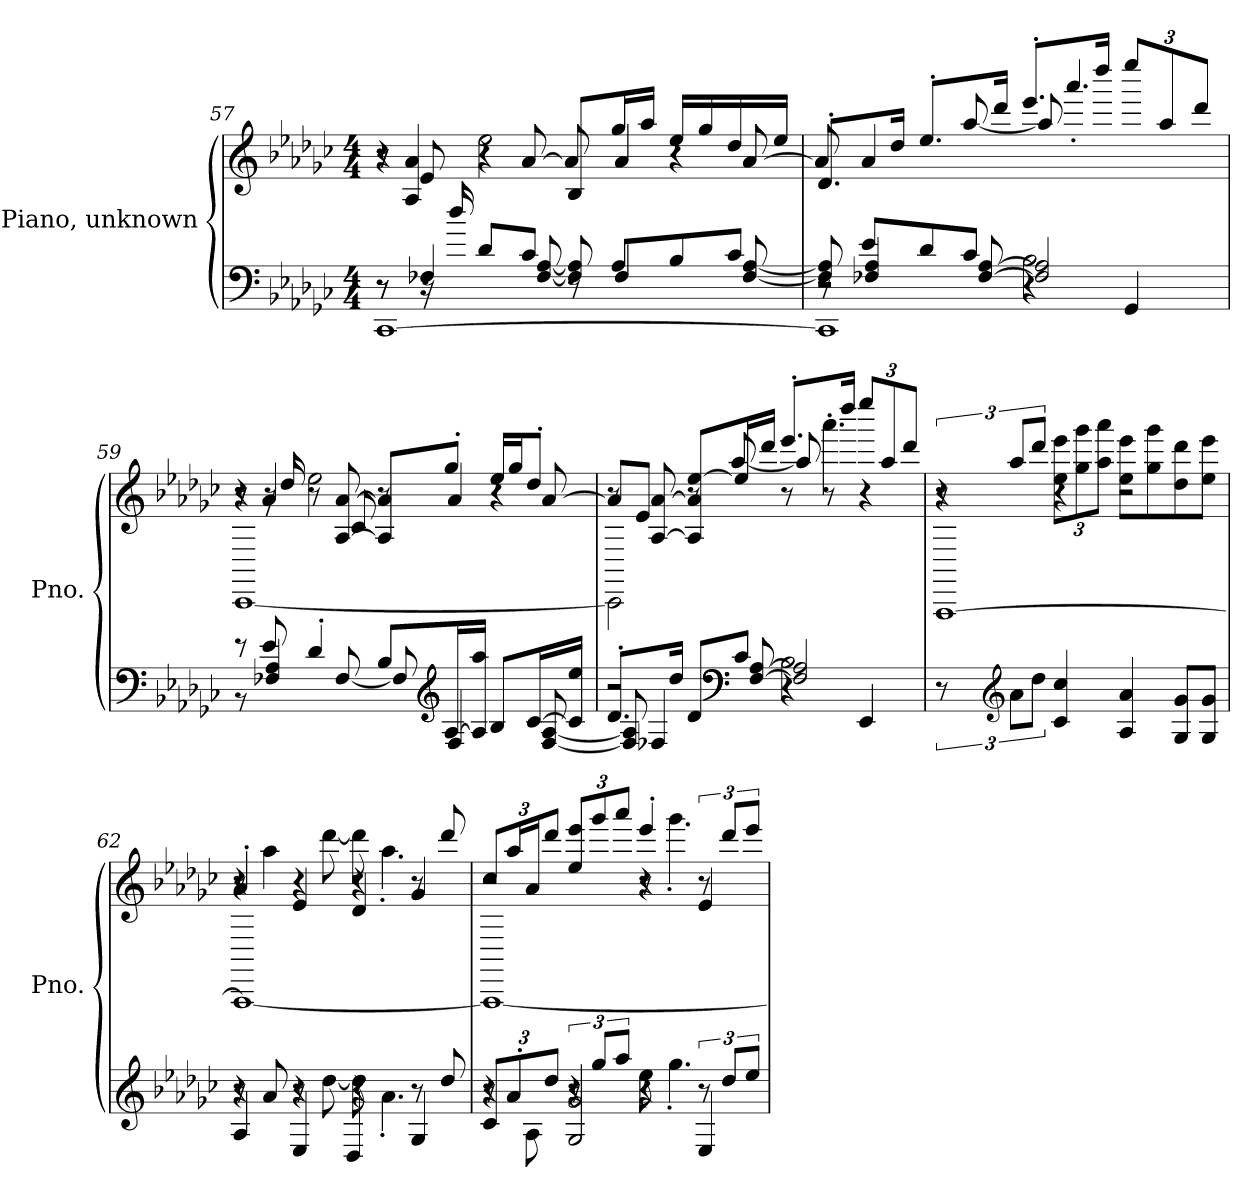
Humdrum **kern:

**kern	**kern
*part1	*part1
*staff2	*staff1
*I"Piano, unknown	*
*I'Pno.	*
*clefF4	*clefG2
*k[b-e-a-d-g-c-]	*k[b-e-a-d-g-c-]
*M4/4	*M4/4
=57	=57
*^	*^
*	*^	*	*^
8r	8r	[1CC-	8r	4r	8r
16r	4F-X/	.	8e-/	.	4A-/ 4a-/
16dd-/	.	.	.	.	.
8d-/L	.	.	4r	2ee-\	.
8c-/J	[8F-/ [8A-/	.	.	.	[8a-/
8r	8F-/] 8A-/]	.	8B-/L	.	8a-/]
8A-/L	4F-/	.	16gg-/L	.	4a-/
.	.	.	16aa-/JJ	.	.
8B-/	.	.	16ee-/LL	4r	.
.	.	.	16gg-/	.	.
8c-/J	[8F-/ [8A-/	.	16dd-/	.	[8a-/
.	.	.	16ee-/JJ	.	.
*	*	*	*	*v	*v
!!LO:LB:g=z
=58	=58	=58	=58	=58
*	*	*^	*	*
8r	2r	8F-/] 8A-/]	1CC-]	8.d-'/L	8a-/]
8e-/L	.	4F-X/ 4A-/	.	.	4a-/
.	.	.	.	16dd-/Jk	.
8d-/	.	.	.	8.ee-'/L	.
8c-/J	.	[8F-/ [8A-/	.	.	[8aa-/
.	.	.	.	16ddd-/Jk	.
4r	2B-\	2F-/] 2A-/]	.	8.eee-'/L	8aa-/]
.	.	.	.	.	4.aaa-'/
.	.	.	.	16dddd-/Jk	.
*	*	*	*	*Xbrackettup	*
4GG-/	.	.	.	12eeee-/L	.
.	.	.	.	12aa-/	.
.	.	.	.	12ddd-/J	.
*	*v	*v	*v	*	*
=59	=59	=59	=59
*	*	*^	*^
8r	8r	8r	4r	8r	[1CC-
8e-/	4F-X/ 4A-/	16r	.	4a-/	.
.	.	16dd-/	.	.	.
4d-'/	.	8r	2ee-\	.	.
.	[8F-/	[8A-/ [8a-/	.	8c-/	.
8B-/L	8F-/]	8A-/] 8a-/]L	.	8r	.
*clefG2	*	*	*	*	*
[16A-/L	4F-/	8gg-'/J	.	4a-/	.
16A-/] 16aa-/JJ	.	.	.	.	.
8B-/L	.	16ee-/LL	4r	.	.
.	.	16gg-/J	.	.	.
[16c-/L	[8F-/ [8A-/	8dd-'/J	.	[8a-/	.
16c-/] 16ee-/JJ	.	.	.	.	.
*	*	*	*	*v	*v
!!LO:LB:g=z
=60	=60	=60	=60	=60
*	*^	*	*	*
8.d-'/L	2r	8F-/] 8A-/]	8r	8a-/L]	2CC-\]
.	.	4F-X/	[8A-/ [8a-/	8e-/J	.
16dd-/Jk	.	.	.	.	.
8d-/L	.	.	8A-/] 8a-/] [8ee-/L	8r	.
*clefF4	*	*	*	*	*
8c-/J	.	[8F-/ [8A-/	16ee-/L]	[8aa-/	.
.	.	.	16ddd-/JJ	.	.
4r	2B-\	2F-/] 2A-/]	8.eee-'/L	8aa-/]	8r
.	.	.	.	8r	4.aaa-'\
.	.	.	16dddd-/Jk	.	.
4EE-/	.	.	12eeee-/L	4r	.
.	.	.	12aa-/	.	.
.	.	.	12ddd-/J	.	.
*v	*v	*v	*	*	*
=61	=61	=61	=61
*	*brackettup	*	*
12r	12r	4r	[1AAA-
*clefG2	*	*	*
12a-\L	12aa-/L	.	.
12dd-\J	12ddd-/J	.	.
*	*	*Xbrackettup	*
4c-/ 4cc-/	4r	12ee-\ 12eee-\L	.
.	.	12gg-\ 12ggg-\	.
.	.	12aa-\ 12aaa-\J	.
4A-/ 4a-/	2r	8ee-\ 8eee-\L	.
.	.	8gg-\ 8ggg-\	.
8G-/ 8g-/L	.	8dd-\ 8ddd-\	.
8G-/ 8g-/J	.	8ee-\ 8eee-\J	.
!!LO:LB:g=z
=62	=62	=62	=62
*^	*	*	*^
*	*^	*	*	*	*
8r	4r	4A-/	4a-'/	8r	4r	1AAA-_
8a-/	.	.	.	4aa-\	.	.
4r	8r	4E-/	4r	.	4e-/	.
.	[8dd-\	.	.	[8ddd-\	.	.
4r	8dd-\]	4D-/	4r	8ddd-\]	4d-/	.
.	4.a-'\	.	.	4.aa-'\	.	.
8r	.	4G-/	8r	.	4g-/	.
8dd-/	.	.	8ddd-/	.	.	.
=63	=63	=63	=63	=63	=63	=63
*Xbrackettup	*	*	*	*	*	*
12c-/L	8r	4r	12cc-/L	2r	2r	1AAA-_
12a-'/	.	.	24aa-/L	.	.	.
.	8A-\	.	24a-/J	.	.	.
12dd-/J	.	.	12ddd-/J	.	.	.
*brackettup	*	*	*	*	*	*
12r	4r	2G-/ 2g-/	12ee-/ 12eee-/L	.	.	.
12gg-/L	.	.	12ggg-/	.	.	.
12aa-/J	.	.	12aaa-/J	.	.	.
4r	8ee-\	.	4eee-'/	8r	4r	.
.	4.gg-'\	.	.	4.ggg-'\	.	.
*	*	*	*brackettup	*	*	*
12r	.	4E-/	12r	.	4e-/	.
12dd-/L	.	.	12ddd-/L	.	.	.
12ee-/J	.	.	12eee-/J	.	.	.
*v	*v	*v	*	*	*	*
*	*v	*v	*v	*v
=	=
*-	*-
